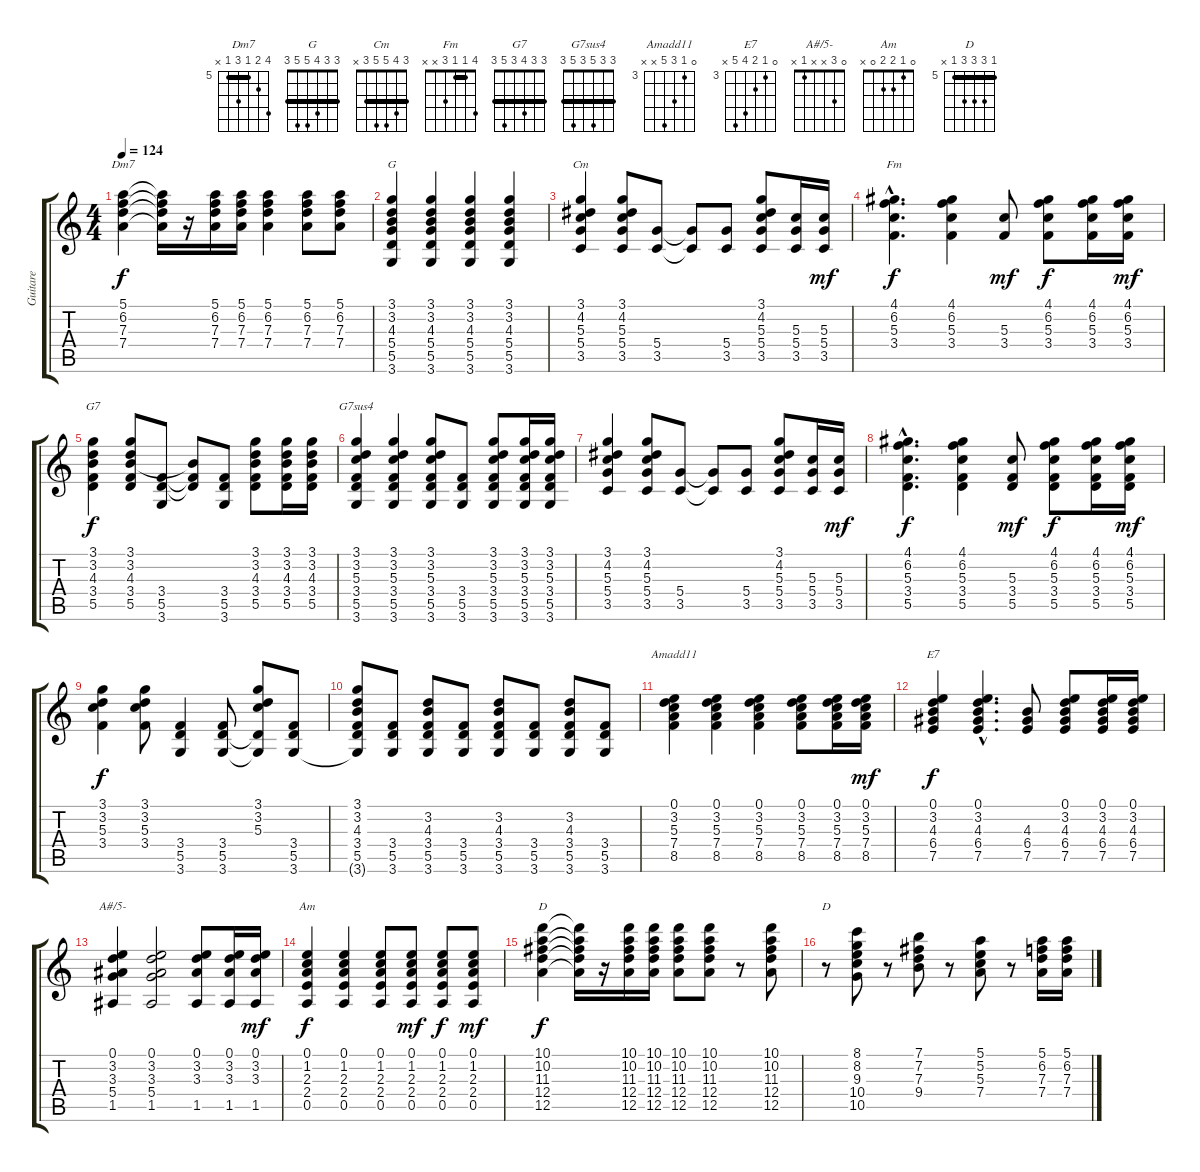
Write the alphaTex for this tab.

\track ("Guitare" "Guitare") {instrument overdrivenguitar}
\staff {score tabs}
\tuning (E4 B3 G3 D3 A2 E2) {hide}
\chord ("Dm7" 8 6 5 7 5 x) {firstfret 5 barre 5}
\chord ("G" 3 3 4 5 5 3) {barre 3}
\chord ("Cm" 3 4 5 5 3 x) {barre 3}
\chord ("Fm" 4 1 1 3 x x) {barre 1}
\chord ("G7" 3 3 4 3 5 3) {barre 3}
\chord ("G7sus4" 3 3 5 3 5 3) {barre 3}
\chord ("Amadd11" 0 3 5 7 x x) {firstfret 3}
\chord ("E7" 0 3 4 6 7 x) {firstfret 3}
\chord ("A#/5-" 0 3 x x 1 x)
\chord ("Am" 0 1 2 2 0 x)
\chord ("D" 10 10 11 12 0 10) {firstfret 10 barre 10}
\chord ("D" 5 7 7 7 5 x) {firstfret 5 barre 5}
\ts (4 4)
\tempo 124
\clef g2
\ks c
(5.1 6.2 7.3 7.4).4{ch "Dm7" dy f} (5.1{t} 6.2{t} 7.3{t} 7.4{t}).16 r.16 (5.1 6.2 7.3 7.4).16 (5.1 6.2 7.3 7.4).16 (5.1 6.2 7.3 7.4).4 (5.1 6.2 7.3 7.4).8 (5.1 6.2 7.3 7.4).8 |
(3.1 3.2 4.3 5.4 5.5 3.6).4{ch "G"} (3.1 3.2 4.3 5.4 5.5 3.6).4 (3.1 3.2 4.3 5.4 5.5 3.6).4 (3.1 3.2 4.3 5.4 5.5 3.6).4 |
(3.1 4.2 5.3 5.4 3.5).4{ch "Cm"} (3.1 4.2 5.3 5.4 3.5).8 (5.4 3.5).8 (5.4{t} 3.5{t}).8 (5.4 3.5).8 (3.1 4.2 5.3 5.4 3.5).8 (5.3 5.4 3.5).16 (5.3 5.4 3.5).16{dy mf} |
(4.1{hac} 6.2{hac} 5.3{hac} 3.4{hac}).4{d ch "Fm" dy f} (4.1 6.2 5.3 3.4).4 (5.3 3.4).8{dy mf} (4.1 6.2 5.3 3.4).8{dy f} (4.1 6.2 5.3 3.4).16 (4.1 6.2 5.3 3.4).16{dy mf} |
(3.1 3.2 4.3 3.4 5.5).4{ch "G7" dy f} (3.1 3.2 4.3 3.4 5.5).8 (3.4 5.5 3.6).8 (4.3{t} 3.4{t} 5.5{t}).8 (3.4 5.5 3.6).8 (3.1 3.2 4.3 3.4 5.5).8 (3.1 3.2 4.3 3.4 5.5).16 (3.1 3.2 4.3 3.4 5.5).16 |
(3.1 3.2 5.3 3.4 5.5 3.6).4{ch "G7sus4"} (3.1 3.2 5.3 3.4 5.5 3.6).4 (3.1 3.2 5.3 3.4 5.5 3.6).8 (3.4 5.5 3.6).8 (3.1 3.2 5.3 3.4 5.5 3.6).8 (3.1 3.2 5.3 3.4 5.5 3.6).16 (3.1 3.2 5.3 3.4 5.5 3.6).16 |
(3.1 4.2 5.3 5.4 3.5).4 (3.1 4.2 5.3 5.4 3.5).8 (5.4 3.5).8 (5.4{t} 3.5{t}).8 (5.4 3.5).8 (3.1 4.2 5.3 5.4 3.5).8 (5.3 5.4 3.5).16 (5.3 5.4 3.5).16{dy mf} |
(4.1{hac} 6.2{hac} 5.3{hac} 3.4{hac} 5.5{hac}).4{d dy f} (4.1 6.2 5.3 3.4 5.5).4 (5.3 3.4 5.5).8{dy mf} (4.1 6.2 5.3 3.4 5.5).8{dy f} (4.1 6.2 5.3 3.4 5.5).16 (4.1 6.2 5.3 3.4 5.5).16{dy mf} |
(3.1 3.2 5.3 3.4).4{dy f} (3.1 3.2 5.3 3.4).8 (3.4 5.5 3.6).4 (3.4 5.5 3.6).8 (3.1 3.2 5.3 5.5{t} 3.6{t}).8 (3.4 5.5 3.6).8 |
(3.1 3.2 4.3 3.4 5.5 3.6{t}).8 (3.4 5.5 3.6).8 (3.2 4.3 3.4 5.5 3.6).8 (3.4 5.5 3.6).8 (3.2 4.3 3.4 5.5 3.6).8 (3.4 5.5 3.6).8 (3.2 4.3 3.4 5.5 3.6).8 (3.4 5.5 3.6).8 |
(0.1 3.2 5.3 7.4 8.5).4{ch "Amadd11"} (0.1 3.2 5.3 7.4 8.5).4 (0.1 3.2 5.3 7.4 8.5).4 (0.1 3.2 5.3 7.4 8.5).8 (0.1 3.2 5.3 7.4 8.5).16 (0.1 3.2 5.3 7.4 8.5).16{dy mf} |
(0.1 3.2 4.3 6.4 7.5).4{ch "E7" dy f} (0.1{hac} 3.2{hac} 4.3{hac} 6.4{hac} 7.5{hac}).4{d} (4.3 6.4 7.5).8 (0.1 3.2 4.3 6.4 7.5).8 (0.1 3.2 4.3 6.4 7.5).16 (0.1 3.2 4.3 6.4 7.5).16 |
(0.1 3.2 3.3 5.4 1.5).4{ch "A#/5-"} (0.1 3.2 3.3 5.4 1.5).2 (0.1 3.2 3.3 1.5).8 (0.1 3.2 3.3 1.5).16 (0.1 3.2 3.3 1.5).16{dy mf} |
(0.1 1.2 2.3 2.4 0.5).4{ch "Am" dy f} (0.1 1.2 2.3 2.4 0.5).4 (0.1 1.2 2.3 2.4 0.5).8 (0.1 1.2 2.3 2.4 0.5).8{dy mf} (0.1 1.2 2.3 2.4 0.5).8{dy f} (0.1 1.2 2.3 2.4 0.5).8{dy mf} |
(10.1 10.2 11.3 12.4 12.5).4{ch "D" dy f} (10.1{t} 10.2{t} 11.3{t} 12.4{t} 12.5{t}).16 r.16 (10.1 10.2 11.3 12.4 12.5).16 (10.1 10.2 11.3 12.4 12.5).16 (10.1 10.2 11.3 12.4 12.5).8 (10.1 10.2 11.3 12.4 12.5).8 r.8 (10.1 10.2 11.3 12.4 12.5).8 |
r.8{ch "D"} (8.1 8.2 9.3 10.4 10.5).8 r.8 (7.1 7.2 7.3 9.4).8 r.8 (5.1 5.2 5.3 7.4).8 r.8 (5.1 6.2 7.3 7.4).16 (5.1 6.2 7.3 7.4).16
